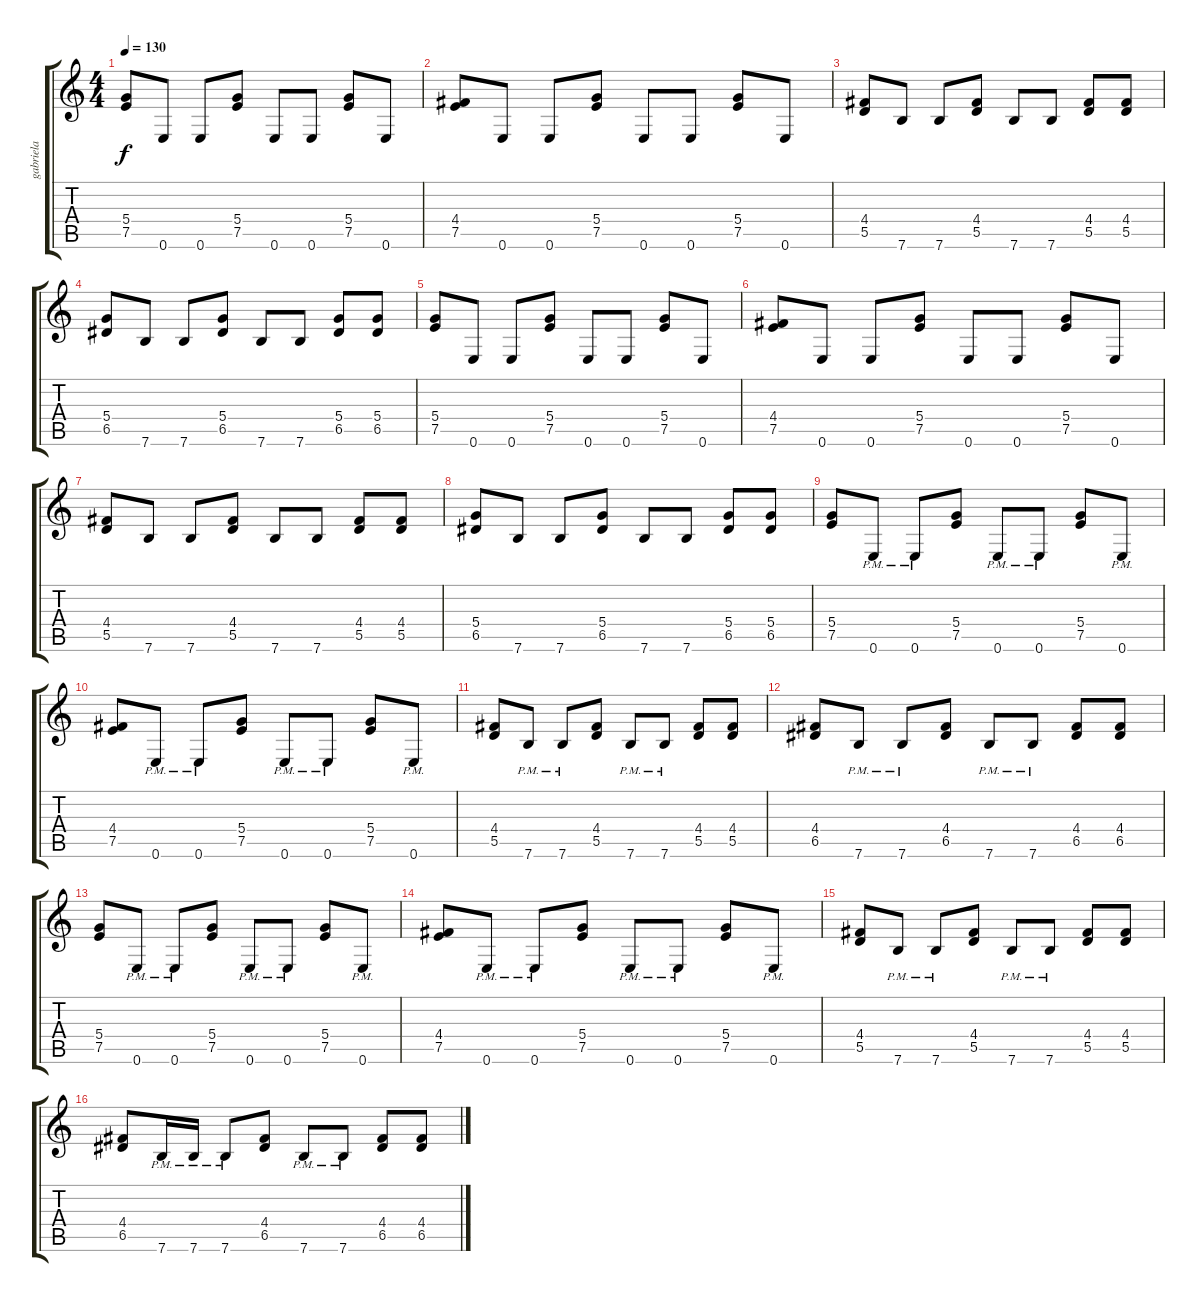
\track ("gabriela" "gabriela") {instrument acousticguitarnylon}
\staff {score tabs}
\tuning (E4 B3 G3 D3 A2 E2) {hide}
\ts (4 4)
\tempo 130
\clef g2
\ks c
(5.4 7.5).8{dy f} 0.6.8 0.6.8 (5.4 7.5).8 0.6.8 0.6.8 (5.4 7.5).8 0.6.8 |
(4.4 7.5).8 0.6.8 0.6.8 (5.4 7.5).8 0.6.8 0.6.8 (5.4 7.5).8 0.6.8 |
(4.4 5.5).8 7.6.8 7.6.8 (4.4 5.5).8 7.6.8 7.6.8 (4.4 5.5).8 (4.4 5.5).8 |
(5.4 6.5).8 7.6.8 7.6.8 (5.4 6.5).8 7.6.8 7.6.8 (5.4 6.5).8 (5.4 6.5).8 |
(5.4 7.5).8 0.6.8 0.6.8 (5.4 7.5).8 0.6.8 0.6.8 (5.4 7.5).8 0.6.8 |
(4.4 7.5).8 0.6.8 0.6.8 (5.4 7.5).8 0.6.8 0.6.8 (5.4 7.5).8 0.6.8 |
(4.4 5.5).8 7.6.8 7.6.8 (4.4 5.5).8 7.6.8 7.6.8 (4.4 5.5).8 (4.4 5.5).8 |
(5.4 6.5).8 7.6.8 7.6.8 (5.4 6.5).8 7.6.8 7.6.8 (5.4 6.5).8 (5.4 6.5).8 |
(5.4 7.5).8 0.6{pm}.8 0.6{pm}.8 (5.4 7.5).8 0.6{pm}.8 0.6{pm}.8 (5.4 7.5).8 0.6{pm}.8 |
(4.4 7.5).8 0.6{pm}.8 0.6{pm}.8 (5.4 7.5).8 0.6{pm}.8 0.6{pm}.8 (5.4 7.5).8 0.6{pm}.8 |
(4.4 5.5).8 7.6{pm}.8 7.6{pm}.8 (4.4 5.5).8 7.6{pm}.8 7.6{pm}.8 (4.4 5.5).8 (4.4 5.5).8 |
(4.4 6.5).8 7.6{pm}.8 7.6{pm}.8 (4.4 6.5).8 7.6{pm}.8 7.6{pm}.8 (4.4 6.5).8 (4.4 6.5).8 |
(5.4 7.5).8 0.6{pm}.8 0.6{pm}.8 (5.4 7.5).8 0.6{pm}.8 0.6{pm}.8 (5.4 7.5).8 0.6{pm}.8 |
(4.4 7.5).8 0.6{pm}.8 0.6{pm}.8 (5.4 7.5).8 0.6{pm}.8 0.6{pm}.8 (5.4 7.5).8 0.6{pm}.8 |
(4.4 5.5).8 7.6{pm}.8 7.6{pm}.8 (4.4 5.5).8 7.6{pm}.8 7.6{pm}.8 (4.4 5.5).8 (4.4 5.5).8 |
(4.4 6.5).8 7.6{pm}.16 7.6{pm}.16 7.6{pm}.8 (4.4 6.5).8 7.6{pm}.8 7.6{pm}.8 (4.4 6.5).8 (4.4 6.5).8
